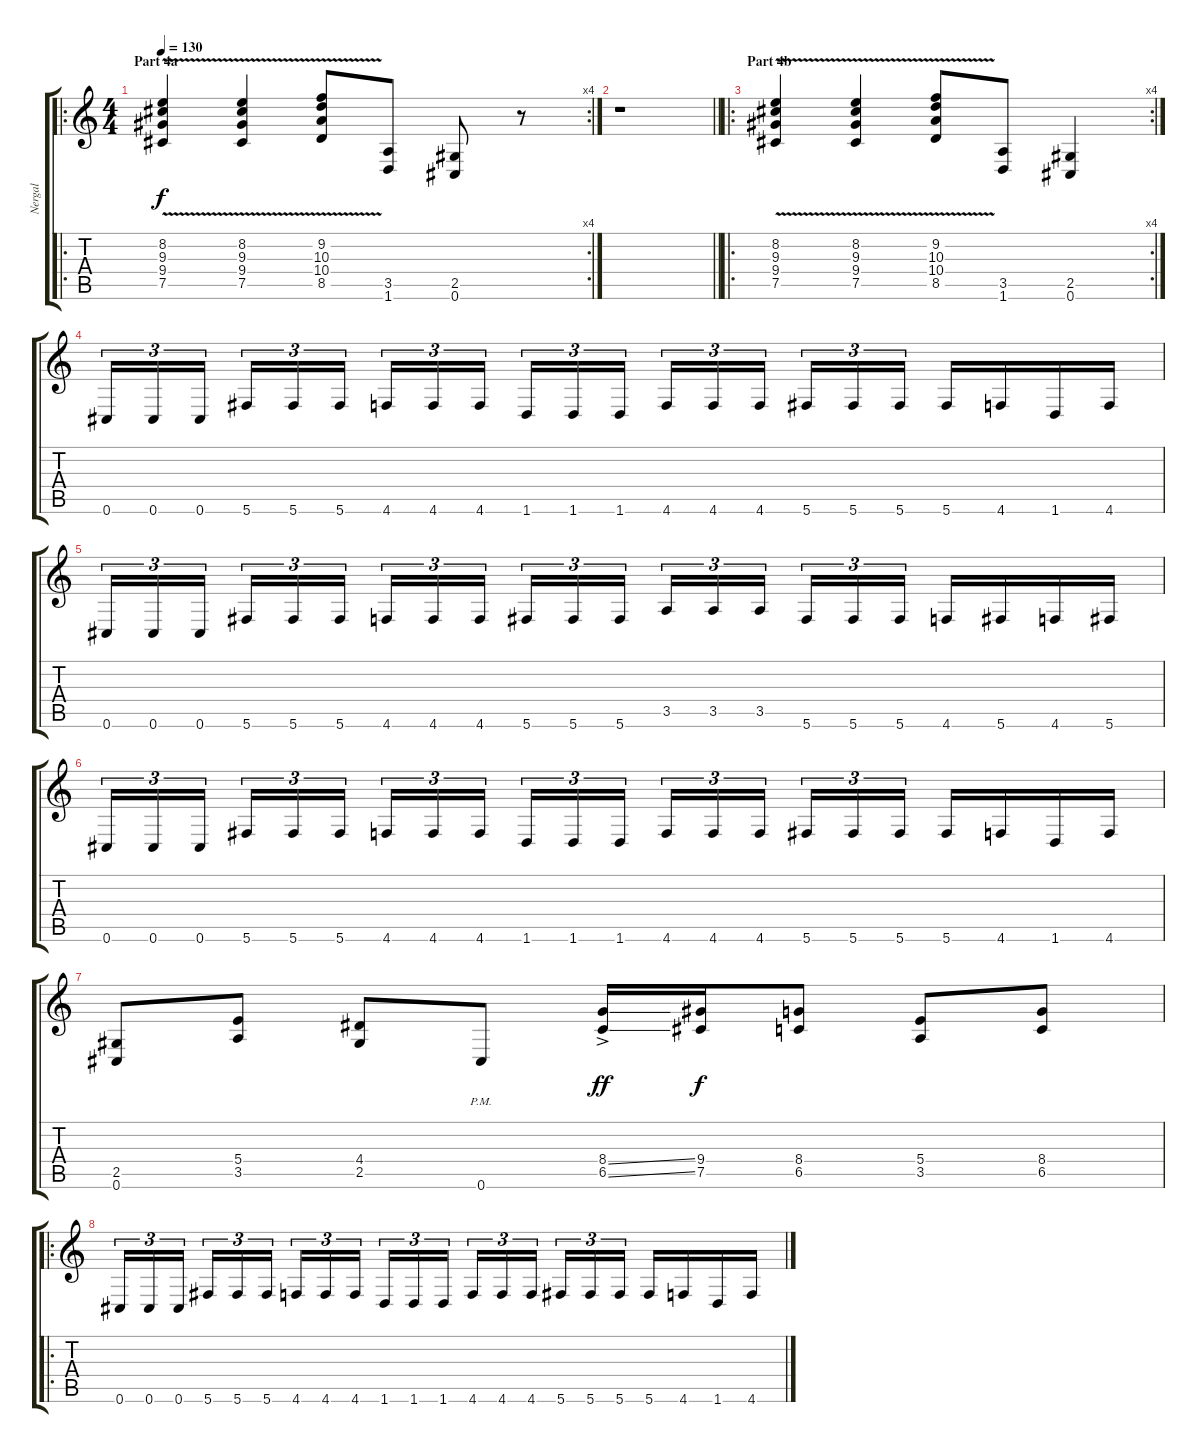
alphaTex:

\track ("Nergal" "Nergal") {instrument distortionguitar}
\staff {score tabs}
\tuning (Db4 Ab3 E3 B2 Gb2 Db2) {hide}
\ro
\rc 4
\ts (4 4)
\section ("" "Part 4a")
\tempo 130
\clef g2
\ks c
(8.2{v} 9.3{v} 9.4{v} 7.5{v}).4{dy f} (8.2{v} 9.3{v} 9.4{v} 7.5{v}).4 (9.2{v} 10.3{v} 10.4{v} 8.5{v}).8 (3.5 1.6).8 (2.5 0.6).8 r.8 |
\barLineRight lightlight
r.1 |
\ro
\rc 4
\section ("" "Part 4b")
(8.2{v} 9.3{v} 9.4{v} 7.5{v}).4 (8.2{v} 9.3{v} 9.4{v} 7.5{v}).4 (9.2{v} 10.3{v} 10.4{v} 8.5{v}).8 (3.5 1.6).8 (2.5 0.6).4 |
0.6.16{tu (3 2)} 0.6.16{tu (3 2)} 0.6.16{tu (3 2) beam splitsecondary} 5.6.16{tu (3 2)} 5.6.16{tu (3 2)} 5.6.16{tu (3 2)} 4.6.16{tu (3 2)} 4.6.16{tu (3 2)} 4.6.16{tu (3 2) beam splitsecondary} 1.6.16{tu (3 2)} 1.6.16{tu (3 2)} 1.6.16{tu (3 2)} 4.6.16{tu (3 2)} 4.6.16{tu (3 2)} 4.6.16{tu (3 2) beam splitsecondary} 5.6.16{tu (3 2)} 5.6.16{tu (3 2)} 5.6.16{tu (3 2)} 5.6.16 4.6.16 1.6.16 4.6.16 |
0.6.16{tu (3 2)} 0.6.16{tu (3 2)} 0.6.16{tu (3 2) beam splitsecondary} 5.6.16{tu (3 2)} 5.6.16{tu (3 2)} 5.6.16{tu (3 2)} 4.6.16{tu (3 2)} 4.6.16{tu (3 2)} 4.6.16{tu (3 2) beam splitsecondary} 5.6.16{tu (3 2)} 5.6.16{tu (3 2)} 5.6.16{tu (3 2)} 3.5.16{tu (3 2)} 3.5.16{tu (3 2)} 3.5.16{tu (3 2) beam splitsecondary} 5.6.16{tu (3 2)} 5.6.16{tu (3 2)} 5.6.16{tu (3 2)} 4.6.16 5.6.16 4.6.16 5.6.16 |
0.6.16{tu (3 2)} 0.6.16{tu (3 2)} 0.6.16{tu (3 2) beam splitsecondary} 5.6.16{tu (3 2)} 5.6.16{tu (3 2)} 5.6.16{tu (3 2)} 4.6.16{tu (3 2)} 4.6.16{tu (3 2)} 4.6.16{tu (3 2) beam splitsecondary} 1.6.16{tu (3 2)} 1.6.16{tu (3 2)} 1.6.16{tu (3 2)} 4.6.16{tu (3 2)} 4.6.16{tu (3 2)} 4.6.16{tu (3 2) beam splitsecondary} 5.6.16{tu (3 2)} 5.6.16{tu (3 2)} 5.6.16{tu (3 2)} 5.6.16 4.6.16 1.6.16 4.6.16 |
(2.5 0.6).8 (5.4 3.5).8 (4.4 2.5).8 0.6{pm}.8 (8.4{ss ac} 6.5{ss ac}).16{dy ff} (9.4 7.5).16{dy f} (8.4 6.5).8 (5.4 3.5).8 (8.4 6.5).8 |
\ro
0.6.16{tu (3 2)} 0.6.16{tu (3 2)} 0.6.16{tu (3 2) beam splitsecondary} 5.6.16{tu (3 2)} 5.6.16{tu (3 2)} 5.6.16{tu (3 2)} 4.6.16{tu (3 2)} 4.6.16{tu (3 2)} 4.6.16{tu (3 2) beam splitsecondary} 1.6.16{tu (3 2)} 1.6.16{tu (3 2)} 1.6.16{tu (3 2)} 4.6.16{tu (3 2)} 4.6.16{tu (3 2)} 4.6.16{tu (3 2) beam splitsecondary} 5.6.16{tu (3 2)} 5.6.16{tu (3 2)} 5.6.16{tu (3 2)} 5.6.16 4.6.16 1.6.16 4.6.16
